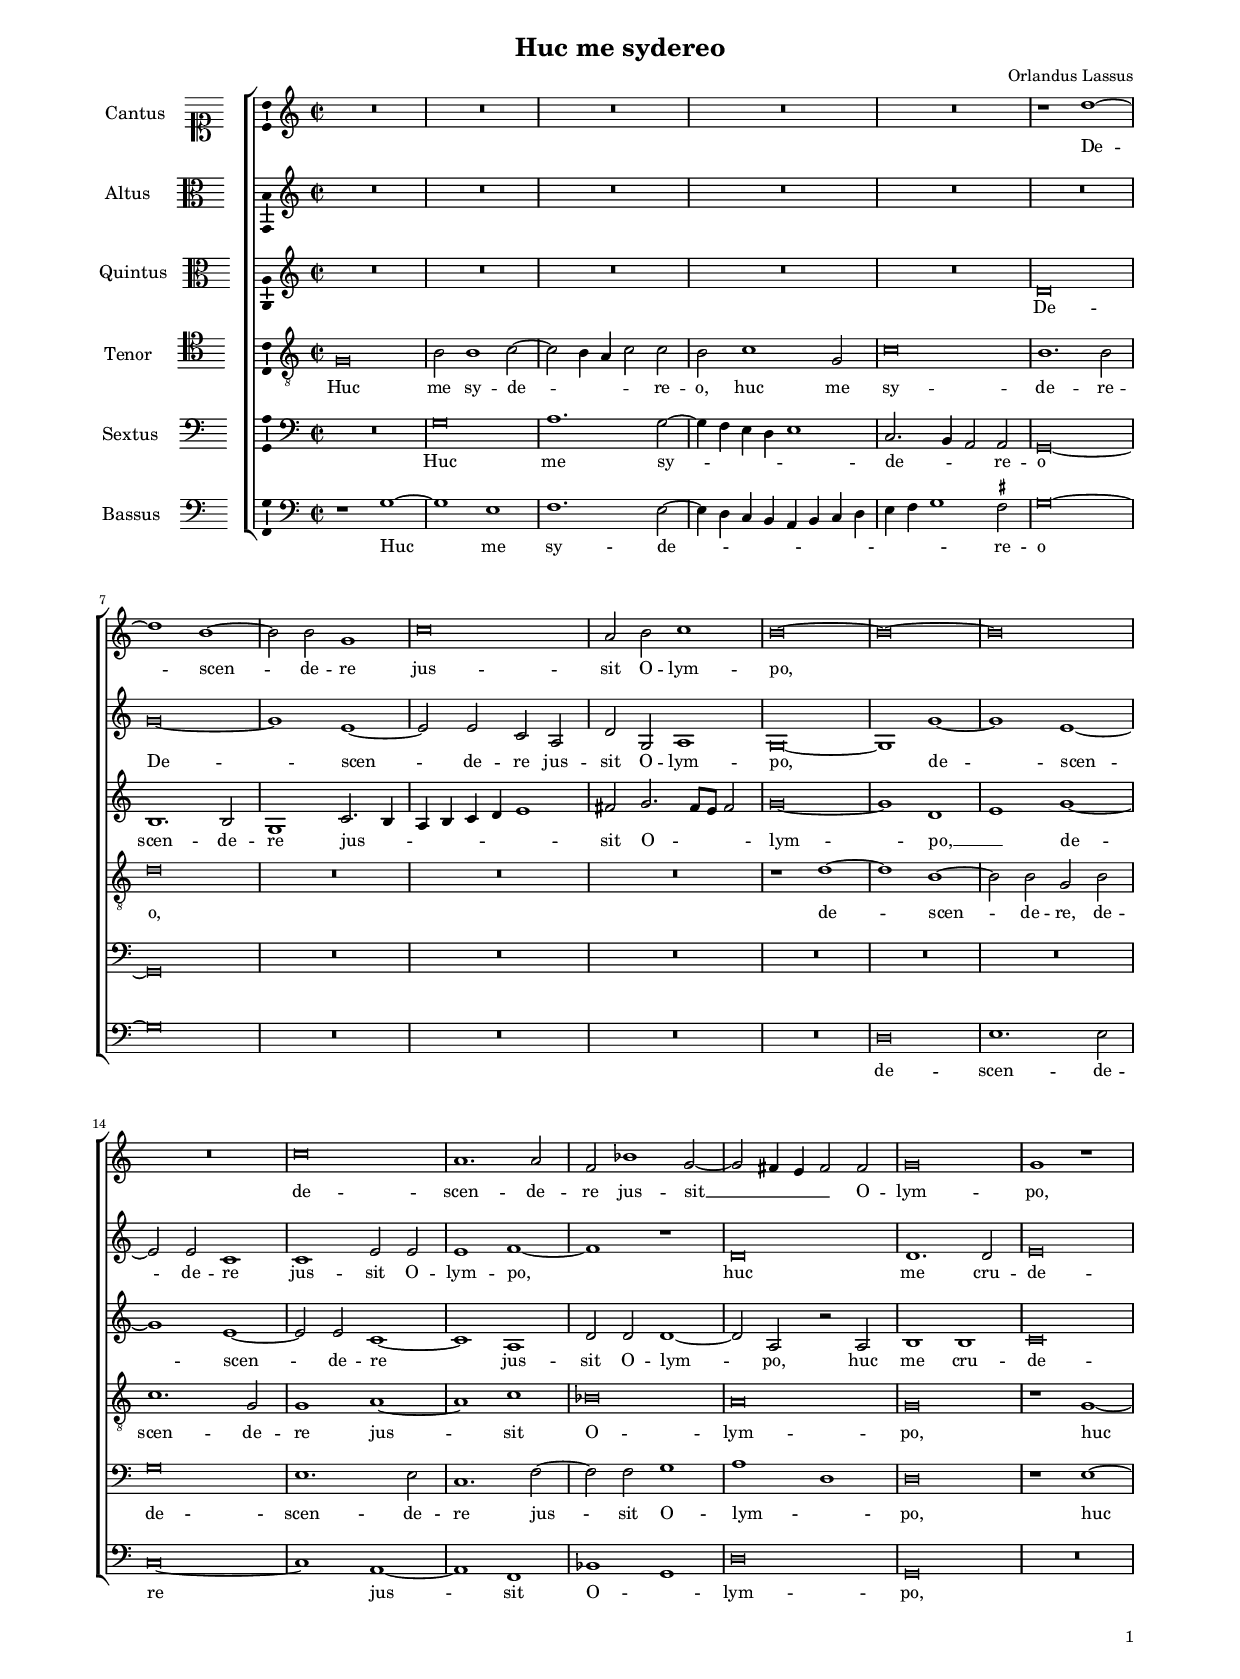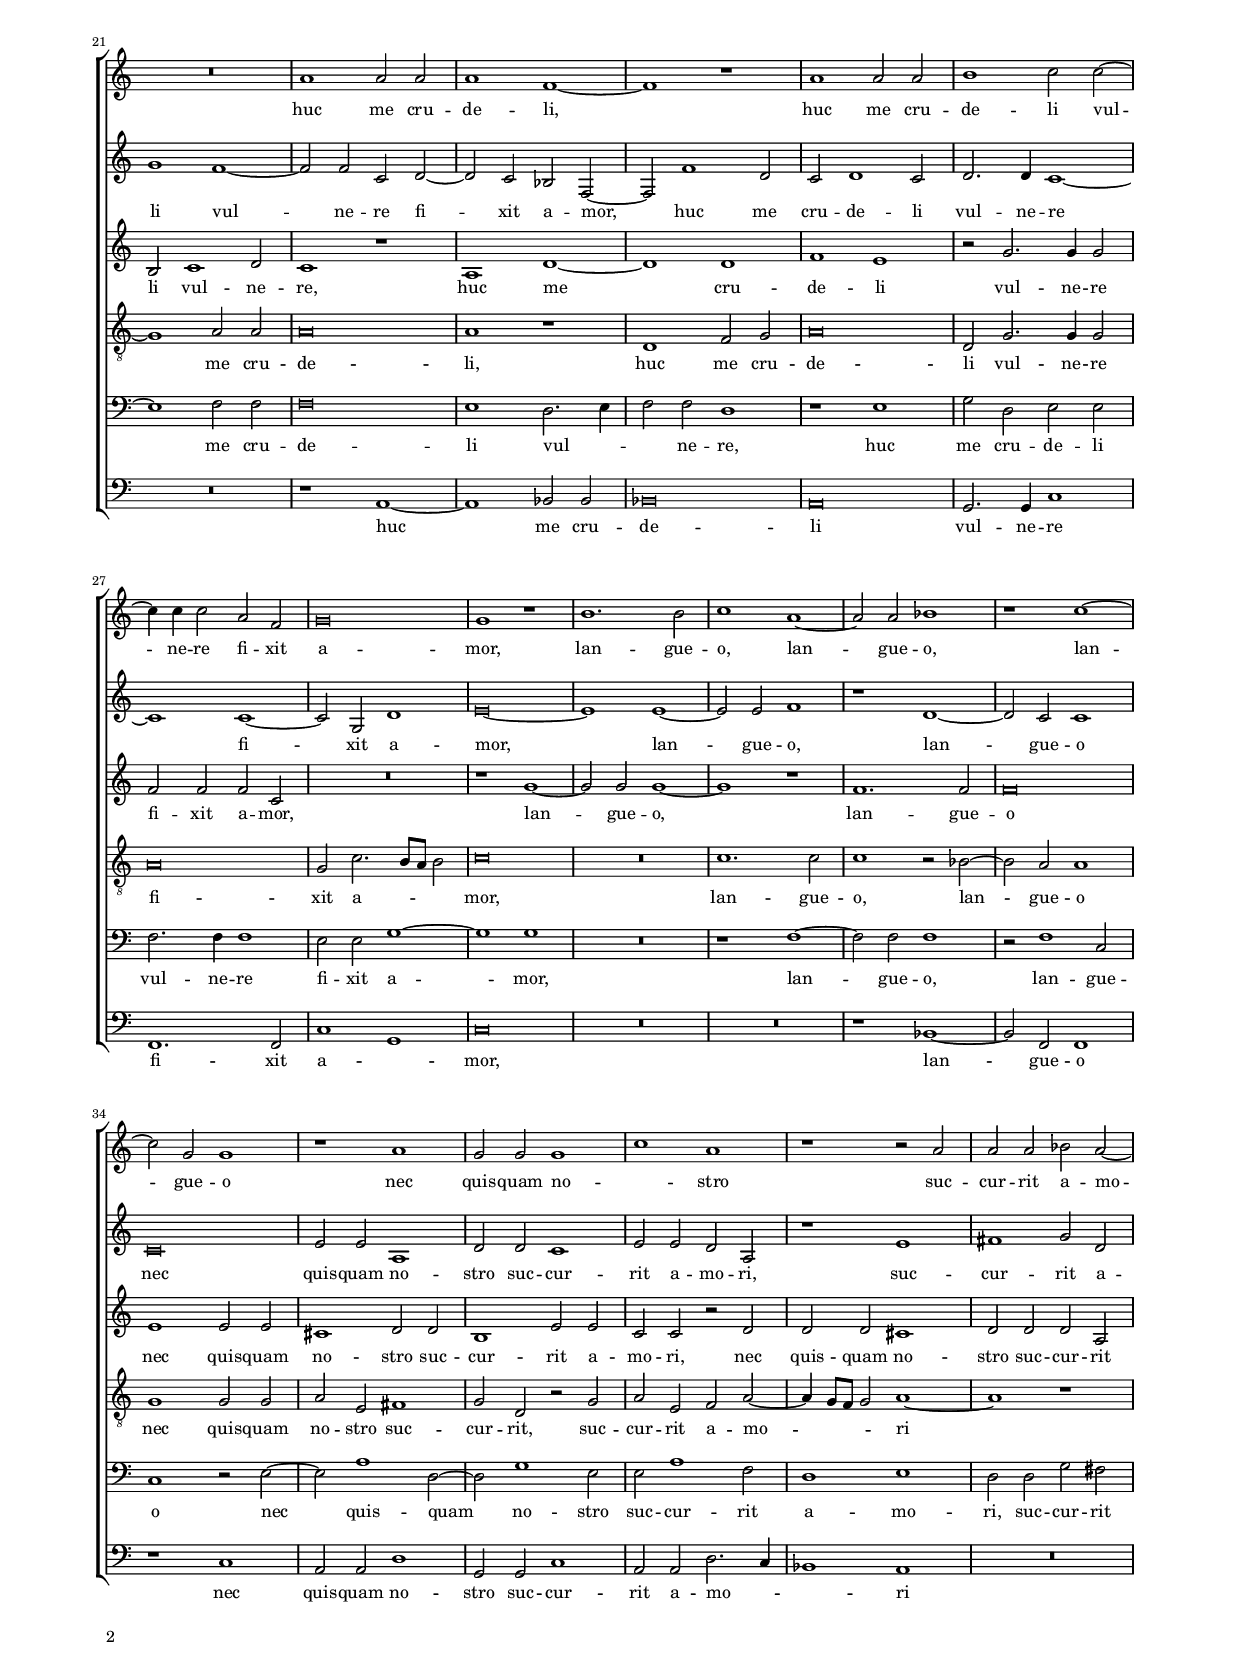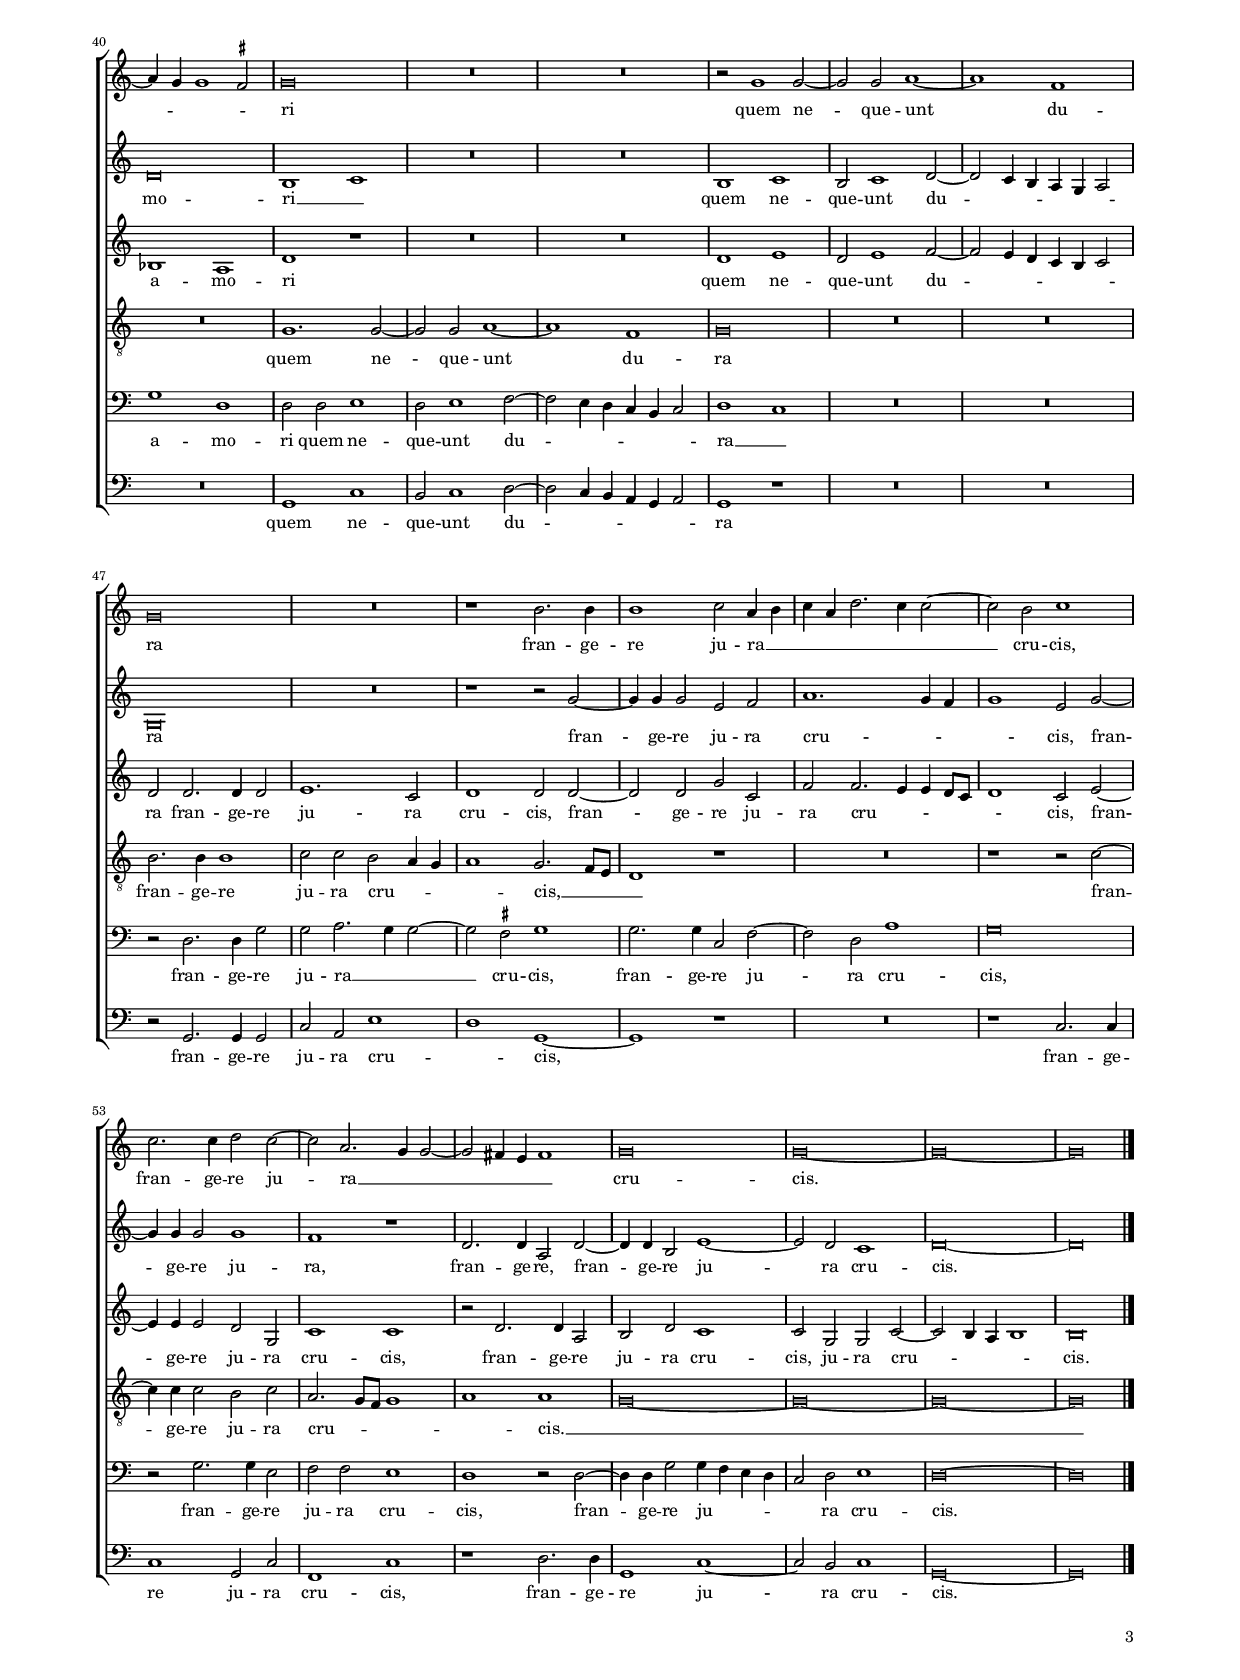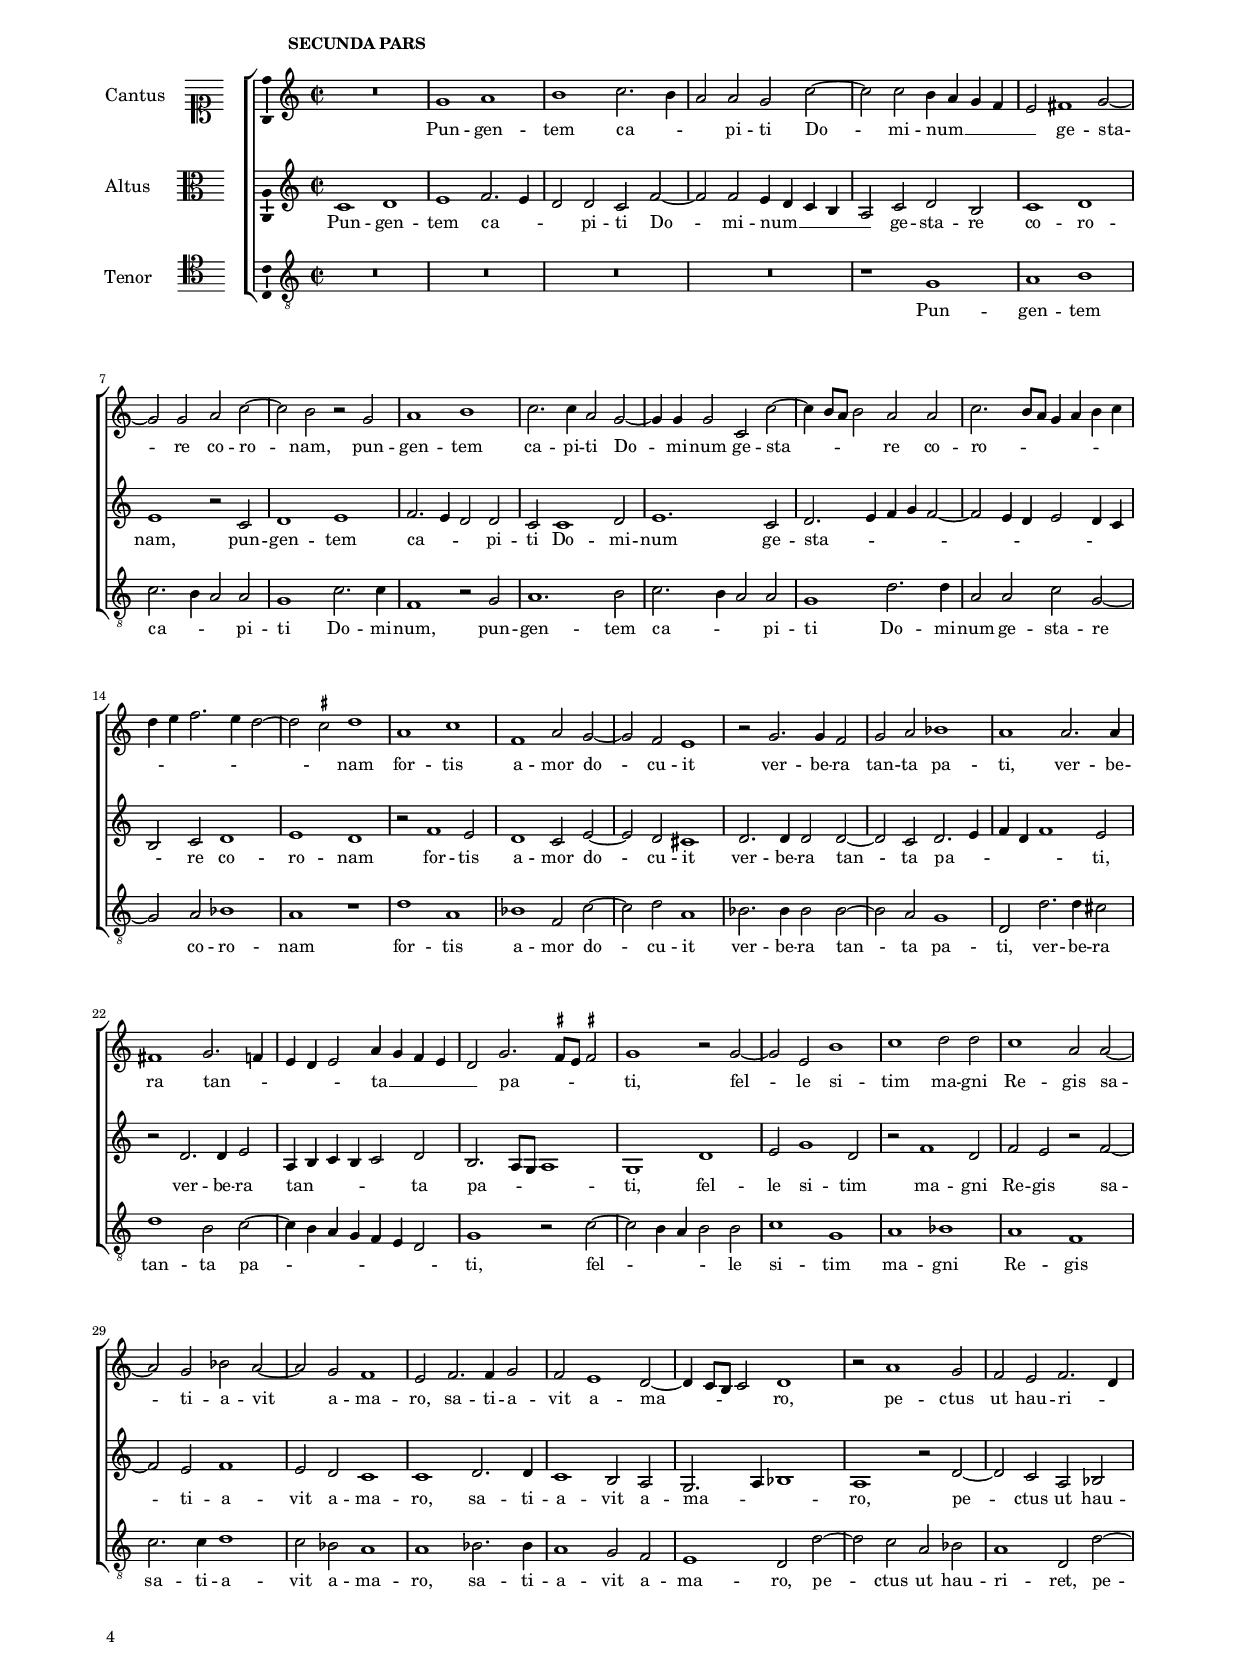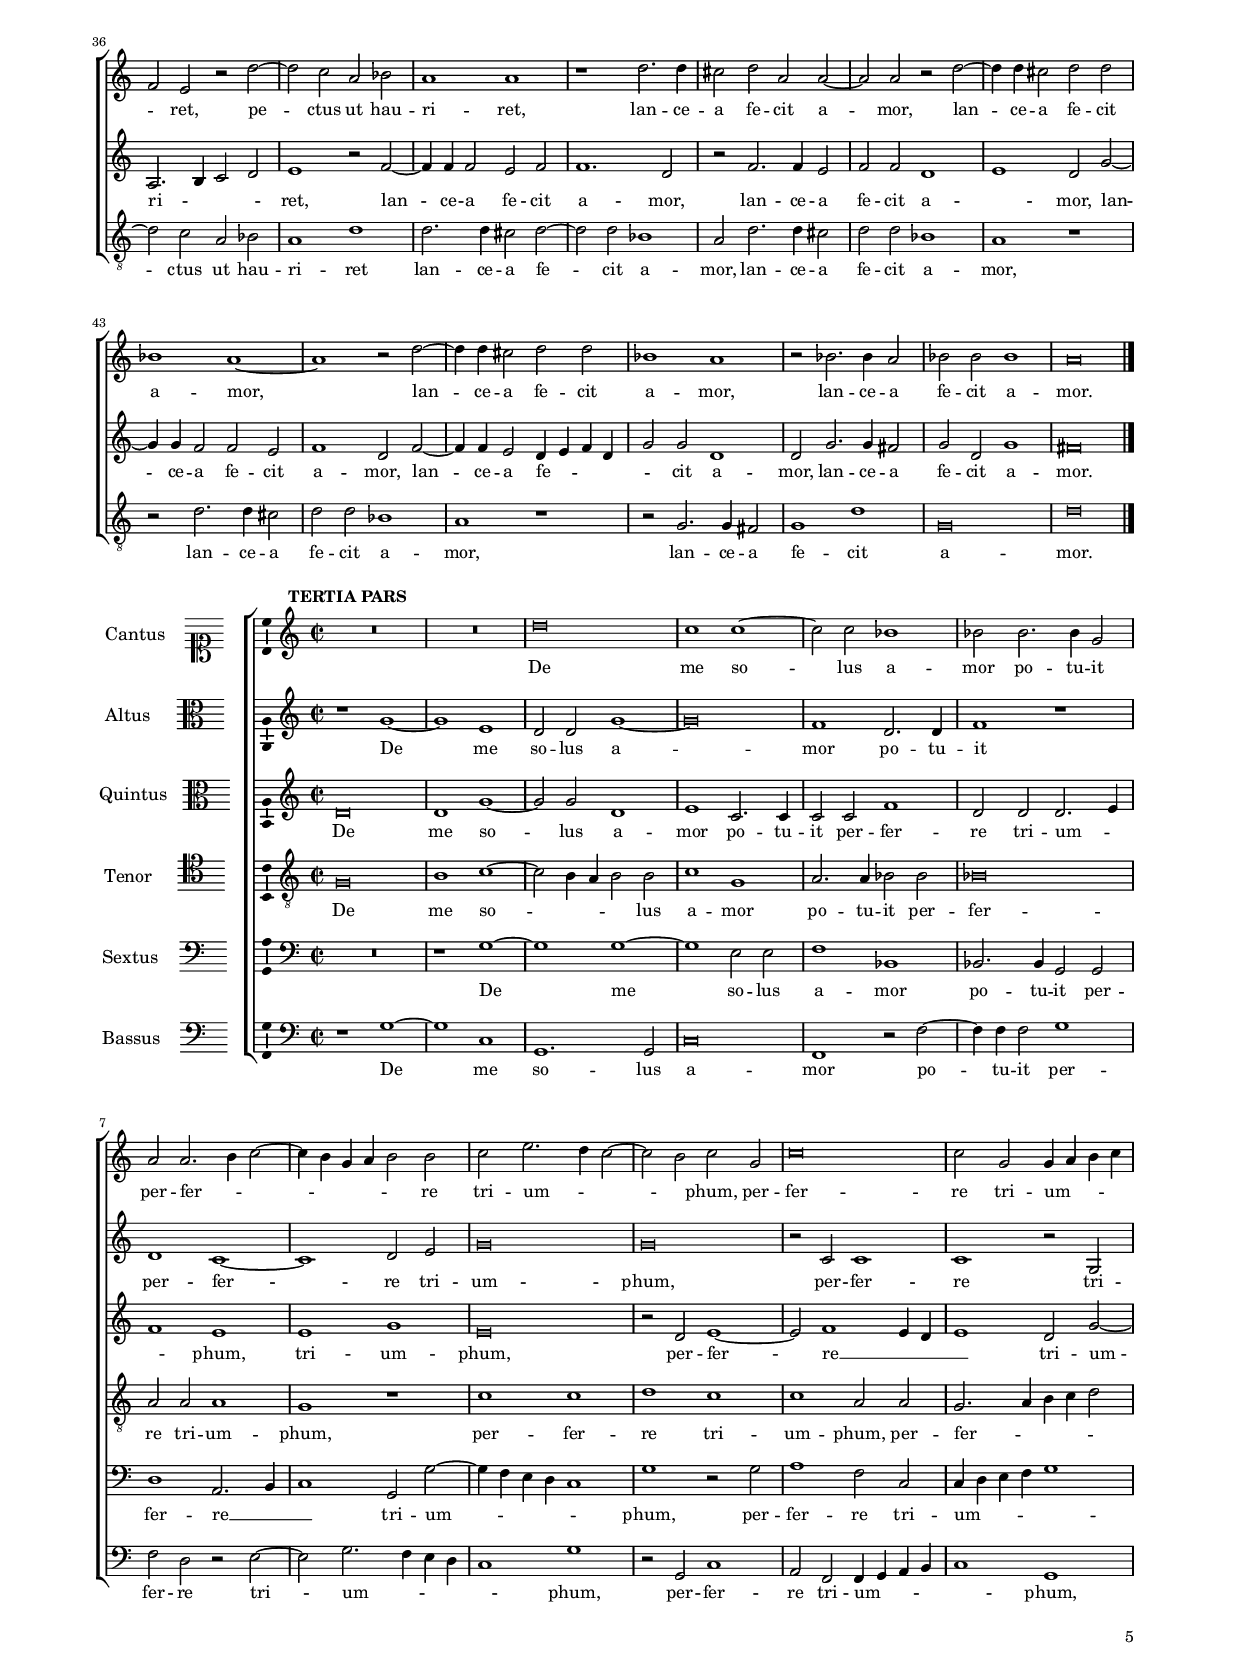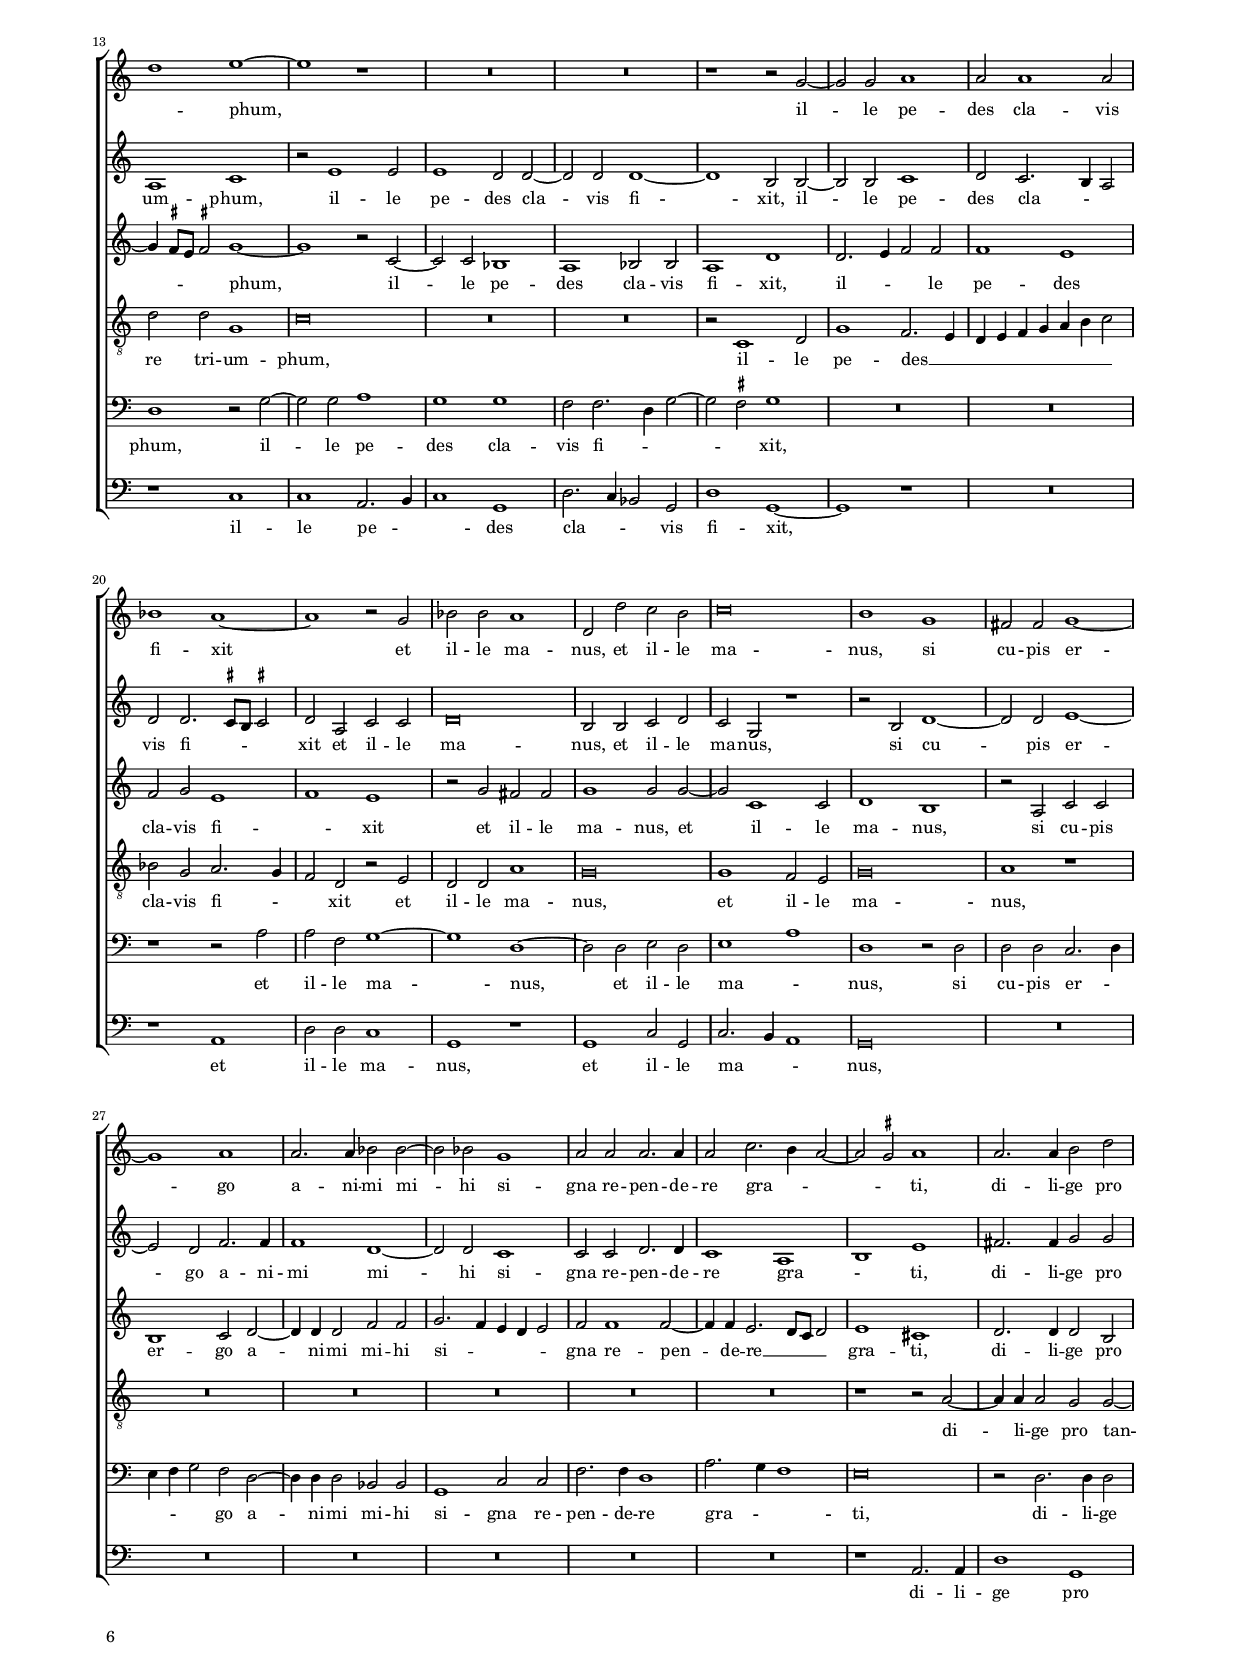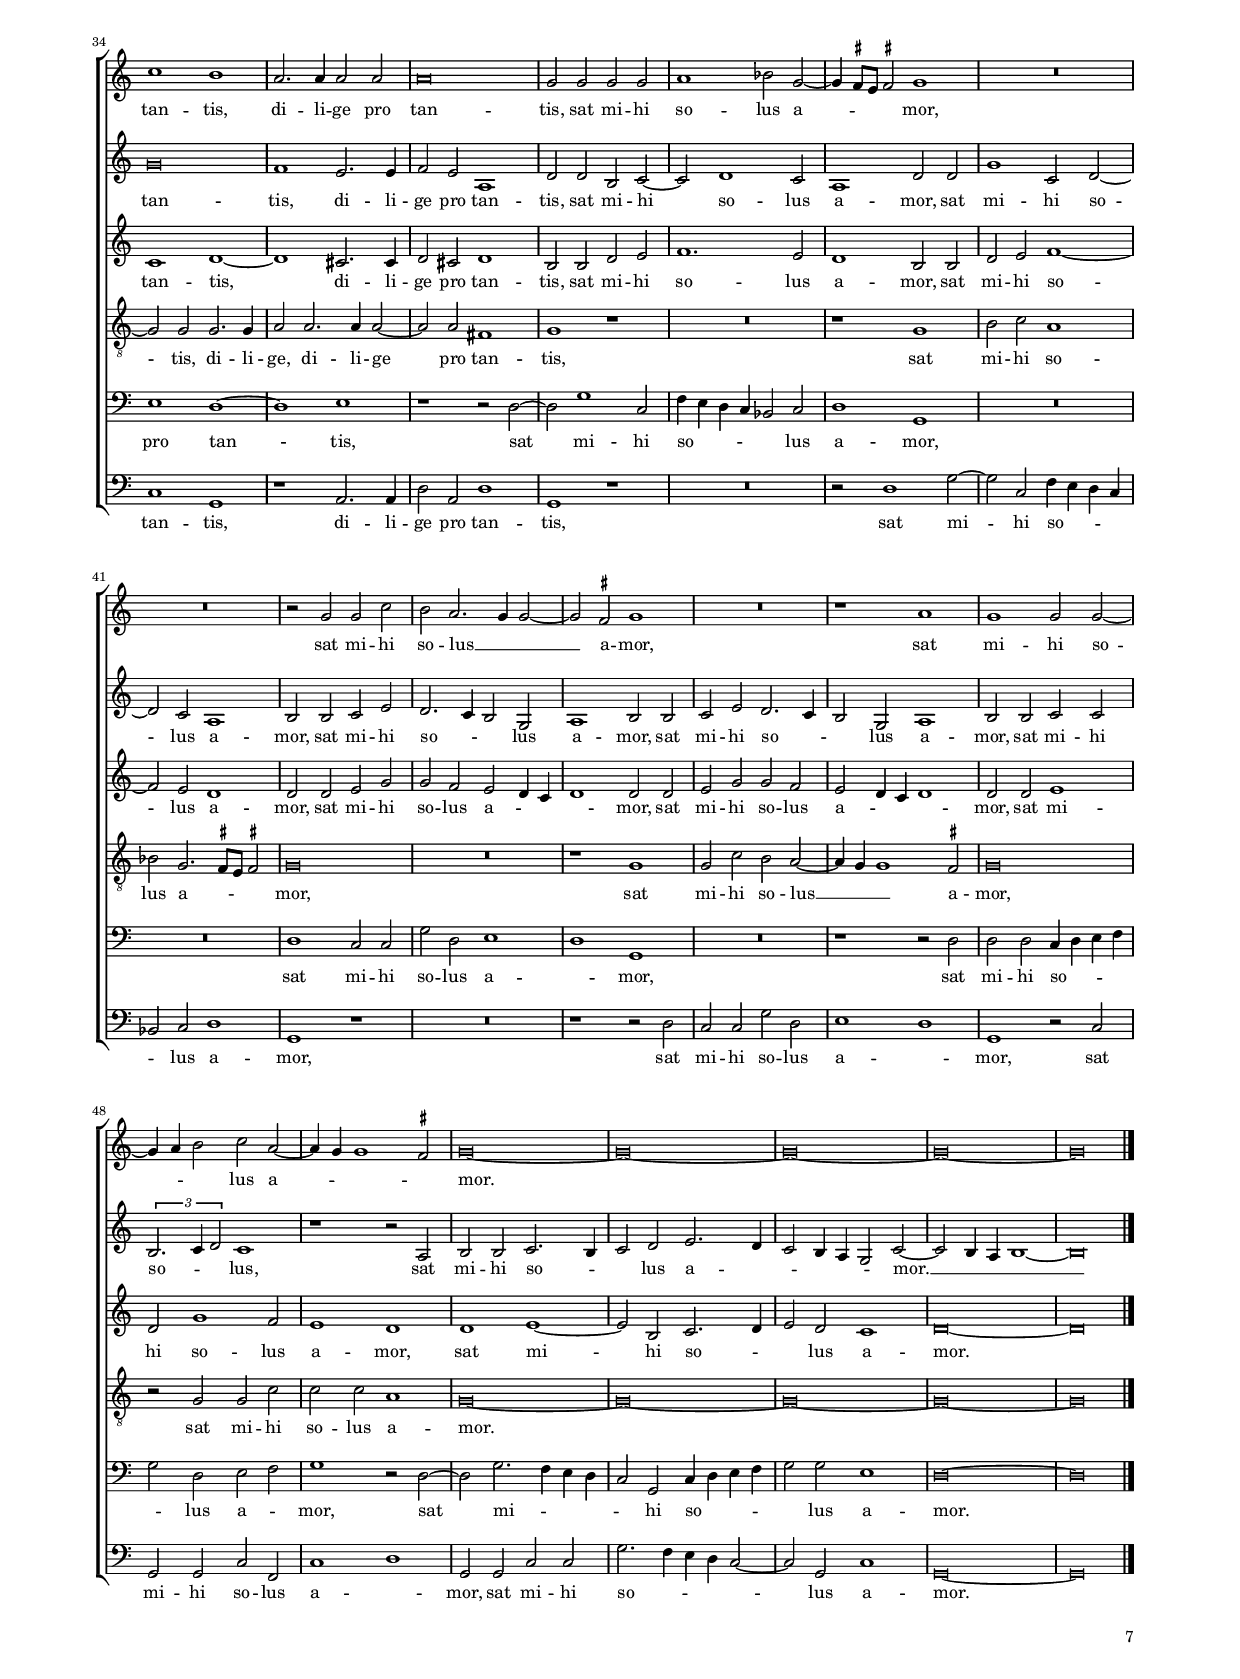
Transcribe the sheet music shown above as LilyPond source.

\header
{
  title="Huc me sydereo"
  composer="Orlandus Lassus"
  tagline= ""
}

\version "2.22.0"
\include "deutsch.ly"
#(set-global-staff-size 14)
#(ly:set-option 'point-and-click #f)

	
	ficta = { \once \set suggestAccidentals = ##t }
	forget = #(define-music-function (music) (ly:music?) #{
		\accidentalStyle forget
		$music
		\accidentalStyle default
		#})
    
    m = \melisma
    me = \melismaEnd


\paper
	{
	top-margin = 1.5 \cm
	bottom-margin = 0.9 \cm
	left-margin = 1.8 \cm
	right-margin = 1.8 \cm
	ragged-bottom = ##f
	ragged-last-bottom = ##f
	print-page-number = ##f
	score-system-spacing = #'((basic-distance . 17) (minimum-distance . 14) (padding . 5) (strechability . 250))
	system-system-spacing = #'((basic-distance . 17) (minimum-distance . 14) (padding . 5) (strechability . 250))
    system-score-spacing = #'((basic-distance . 17) (minimum-distance . 14) (padding . 7) (strechability . 250))
    oddFooterMarkup=\markup   \fill-line { "" \fromproperty #'page:page-number-string }
    evenFooterMarkup=\markup  \fill-line { \fromproperty #'page:page-number-string "" }
    last-bottom-spacing = #'((basic-distance . 12) (minimum-distance . 7) (padding . 4))
%	systems-per-page = 3
	min-systems-per-page = 3
	}

global = {
	\key c \major
	\time 2/2 \set Score.measureLength = #(ly:make-moment 2/1)
    \set Score.tempoHideNote = ##t
    \tempo 2 = 90
    \skip 1*2*59 \bar "|."  \pageBreak
	}
	

incipitcantus = \markup { \score {
	{
	\set Staff.instrumentName = \markup { \fontsize #1 "Cantus" }
	\key c \major
	\clef soprano
	s4 \bar ""
	}
	\layout  {
	raggedright = ##t
	indent = 1.6 \cm
	line-width = 2.4 \cm
	\context { \Staff \remove Time_signature_engraver }
	\override Staff.Clef.Y-extent = #'(0 . 0)
	}} \hspace #1 }
      
      
incipitaltus = \markup { \score {
	{
	\set Staff.instrumentName = \markup { \fontsize #1 "Altus" }
	\key c \major
	\clef alto
	s4 \bar ""
	}
	\layout  {
	raggedright = ##t
	indent = 1.6 \cm
	line-width = 2.4 \cm
	\context { \Staff \remove Time_signature_engraver }
	\override Staff.Clef.Y-extent = #'(0 . 0)
	}} \hspace #1 }
      
      
incipitquintus = \markup { \score {
	{
	\set Staff.instrumentName = \markup { \fontsize #1 "Quintus" }
	\key c \major
	\clef alto
	s4 \bar ""
	}
	\layout  {
	raggedright = ##t
	indent = 1.6 \cm
	line-width = 2.4 \cm
	\context { \Staff \remove Time_signature_engraver }
	\override Staff.Clef.Y-extent = #'(0 . 0)
	}} \hspace #1 }


incipittenor = \markup { \score {
	{
	\set Staff.instrumentName = \markup { \fontsize #1 "Tenor" }
	\key c \major
	\clef tenor
	s4 \bar ""
	}
	\layout  {
	raggedright = ##t
	indent = 1.6 \cm
	line-width = 2.4 \cm
	\context { \Staff \remove Time_signature_engraver }
	\override Staff.Clef.Y-extent = #'(0 . 0)
	}} \hspace #1 }


incipitsextus = \markup { \score {
	{
	\set Staff.instrumentName = \markup { \fontsize #1 "Sextus" }
	\key c \major
	\clef bass
	s4 \bar ""
	}
	\layout  {
	raggedright = ##t
	indent = 1.6 \cm
	line-width = 2.4 \cm
	\context { \Staff \remove Time_signature_engraver }
	\override Staff.Clef.Y-extent = #'(0 . 0)
	}} \hspace #1 }

      
incipitbassus = \markup { \score {
	{
	\set Staff.instrumentName = \markup { \fontsize #1 "Bassus" }
	\key c \major
	\clef bass
	s4 \bar ""
	}
	\layout  {
	raggedright = ##t
	indent = 1.6 \cm
	line-width = 2.4 \cm
	\context { \Staff \remove Time_signature_engraver }
	\override Staff.Clef.Y-extent = #'(0 . 0)
	}} \hspace #1 }


cantus = \relative c''
	{
	R\breve
	R\breve
	R\breve
	R\breve
%5
	R\breve |
	r1 d~
	d1 h~
	h2 h g1
	c\breve
%10
	a2 h c1 |
	h\breve~
	h\breve~
	h\breve
	R\breve
%15
	c\breve |
	a1. a2
	f2 b1 g2~
	g2 \m fis4 e fis2 \me fis
	g\breve
%20
	g1 r |
	R\breve
	a1 a2 a
	a1 f~
	f1 r
%25
	a1 a2 a |
	h1 c2 c~
	c4 c c 2 a f
	g\breve
	g1 r
%30
	h1. h2 |
	c1 a~
	a2 a b1
	r1 c~
	c2 g g1
%35
	r1 a |
	g2 g g1 \m
	c1 \me a
	r1 r2 a
	a2 a b a~
%40
	a4 \m g g1 \ficta fis2 \me |
	g\breve
	R\breve
	R\breve
	r2 g1 g2~
%45
	g2 g a1~ |
	a1 f
	g\breve
	R\breve
	r1 h2. h4
%50
	h1 c2 a4 \m h |
	c4 a d2. c4 c2~
	c2 \me h c1
	c2. c4 d2 c~
	c2 a2. \m g4 g2~
%55
	g2 fis4 e fis1 \me |
	g\breve
	g\breve~
	g\breve~
	g\breve |
	}
	

altus = \relative c'
	{
	R\breve
	R\breve
	R\breve
	R\breve
%5
	R\breve |
	R\breve
	g'\breve~
	g1 e~
	e2 e c a
%10
	d2 g, a1 |
	g\breve~
	g1 g'~
	g1 e~
	e2 e c1
%15
	c1 e2 e |
	e1 f~
	f1 r
	d\breve
	d1. d2
%20
	e\breve |
	g1 f~
	f2 f c d~
	d2 c b f~
	f2 f'1 d2
%25
	c2 d1 c2 |
	d2. d4 c1~
	c1 c~
	c2 g d'1
	e\breve~
%30
	e1 e~ |
	e2 e f1
	r1 d~
	d2 c c1
	c\breve
%35
	e2 e a,1 |
	d2 d c1
	e2 e d a
	r1 e'
	fis1 g2 d
%40
	d\breve |
	h1 \m c \me
	R\breve
	R\breve
	h1 c
%45
	h2 c1 d2~ |
	d2 \m c4 h a g a2 \me
	g\breve
	R\breve
	r1 r2 g'~
%50
	g4 g g2 e f |
	a1. \m g4 f
	g1 \me e2 g~
	g4 g g2 g1
	f1 r
%55
	d2. d4 a2 d~ |
	d4 d h2 e1~
	e2 d c1
	d\breve~
	d\breve |
	}

quintus = \relative c'
    {
	R\breve
	R\breve
	R\breve
	R\breve
%5
	R\breve |
	d\breve
	h1. h2
	g1 c2. \m h4
	a4 h c d e1 \me
%10
	fis2 g2. \m fis8 e fis2 \me |
	g\breve~
	g1 d \m
	e1 \me g~
	g1 e~
%15
	e2 e c1~ |
	c1 a
	d2 d d1~
	d2 a r a
	h1 h
%20
	c\breve |
	h2 c1 d2
	c1 r
	a1 d~
	d1 d
%25
	f1 e |
	r2 g2. g4 g2
	f2 f f c
	R\breve
	r1 g'~
%30
	g2 g g1~ |
	g1 r
	f1. f2
	f\breve
	e1 e2 e
%35
	cis1 d2 d |
	h1 e2 e
	c2 c r d
	d2 d cis1
	d2 d d a
%40
	b1 a |
	d1 r
	R\breve
	R\breve
	d1 e
%45
	d2 e1 f2~ |
	f2 \m e4 d c h c2 \me
	d2 d2. d4 d2
	e1. c2
	d1 d2 d~
%50
	d2 d g c, |
	f2 f2. \m e4 e d8 c
	d1 \me c2 e~
	e4 e e2 d g,
	c1 c
%55
	r2 d2. d4 a2 |
	h2 d c1
	c2 g g c~
	c2 \m h4 a h1 \me
	h\breve |
	}
	


tenor = \relative c'
	{
	g\breve
	h2 h1 c2~
	c2 \m h4 a c2 \me c
	h2 c1 g2
%5
	c\breve |
	h1. h2
	d\breve
	R\breve
	R\breve
%10
	R\breve |
	r1 d~
	d1 h~
	h2 h g h
	c1. g2
%15
	g1 a~ |
	a1 c
	b\breve
	a\breve
	g\breve
%20
	r1 g~ |
	g1 a2 a
	a\breve
	a1 r
	d,1 f2 g
%25
	a\breve |
	d,2 g2. g4 g2
	a\breve
	g2 c2. \m h8 a h2 \me
	c\breve
%30
	R\breve |
	c1. c2
	c1 r2 b~
	b2 a a1
	g1 g2 g
%35
	a2 e fis1 |
	g2 d r g
	a2 e f a~
	a4 \m g8 f g2 \me a1~
	a1 r
%40
	R\breve |
	g1. g2~
	g2 g a1~
	a1 f
	g\breve
%45
	R\breve |
	R\breve
	h2. h4 h1
	c2 c h \m a4 g
	a1 \me g2. \m f8 e
%50
	d1 \me r |
	R\breve
	r1 r2 c'~
	c4 c c2 h c
	a2. \m g8 f g1
%55
	a1 \me a1 \m |
	g\breve~
	g\breve~
	g\breve~
	g\breve \me |
	}

	
sextus = \relative c
	{
	R\breve
	g'\breve
	a1. g2~
	g4 \m f e d e1 \me
%5
	c2. \m h4 a2 \me a |
	g\breve~
	g\breve
	R\breve
	R\breve
%10
	R\breve |
	R\breve
	R\breve
	R\breve
	g'\breve
%15
	e1. e2 |
	c1. f2~
	f2 f g1
	a1 \m d, \me
	d\breve
%20
	r1 e~ |
	e1 f2 f
	f\breve
	e1 d2. \m e4
	f2 \me f d1
%25
	r1 e |
	g2 d e e
	f2. f4 f1
	e2 e g1~
	g1 g
%30
	R\breve |
	r1 f~
	f2 f f1
	r2 f1 c2
	c1 r2 e~
%35
	e2 a1 d,2~ |
	d2 g1 e2
	e2 a1 f2
	d1 e
	d2 d g fis
%40
	g1 d |
	d2 d e1
	d2 e1 f2~
	f2 \m e4 d c h c2 \me
	d1 \m c \me
%45
	R\breve |
	R\breve
	r2 d2. d4 g2
	g2 a2. \m g4 g2~
	g2 \me \ficta fis g1
%50
	g2. g4 c,2 f~ |
	f2 d a'1
	g\breve
	r2 g2. g4 e2
	f2 f e1
%55
	d1 r2 d~ |
	d4 d g2 g4 \m f e d
	c2 \me d e1
	d\breve~
	d\breve |
	}


bassus = \relative c
	{
	r1 g'~
	g1 e
	f1. e2~
	e4 \m d c h a h c d
%5
	e4 f g1 \me \ficta fis2 |
	g\breve~
	g\breve
	R\breve
	R\breve
%10
	R\breve |
	R\breve
	d\breve
	e1. e2
	c\breve~
%15
	c1 a~ |
	a1 f
	b1 \m g \me
	d'\breve
	g,\breve
%20
	R\breve |
	R\breve
	r1 a~
	a1 b2 b
	b\breve
%25
	a\breve |
	g2. g4 c1
	f,1. f2
	c'1 \m g \me
	c\breve
%30
	R\breve |
	R\breve
	r1 b1~
	b2 f f1
	r1 c'
%35
	a2 a d1 |
	g,2 g c1
	a2 a d2. \m c4
	b1 \me a
	R\breve
%40
	R\breve |
	g1 c
	h2 c1 d2~
	d2 \m c4 h a g a2 \me
	g1 r
%45
	R\breve |
	R\breve
	r2 g2. g4 g2
	c2 a e'1 \m
	d1 \me g,~
%50
	g1 r |
	R\breve
	r1 c2. c4
	c1 g2 c
	f,1 c'
%55
	r1 d2. d4 |
	g,1 c~
	c2 h c1
	g\breve~
	g\breve |
	}
	
lyricscantus = \lyricmode {
	De -- scen -- de -- re jus -- sit O -- lym -- po,
	de -- scen -- de -- re jus -- sit __ O -- lym -- po,
	huc me cru -- de -- li,
	huc me cru -- de -- li vul -- ne -- re fi -- xit a -- mor,
	lan -- gue -- o,
	lan -- gue -- o,
	lan -- gue -- o nec quis -- quam no -- stro suc -- cur -- rit a -- mo -- ri
	quem ne -- que -- unt du -- ra fran -- ge -- re ju -- ra __ cru -- cis,
	fran -- ge -- re ju -- ra __ cru -- cis.
	}

	
lyricsaltus = \lyricmode {
	De -- scen -- de -- re jus -- sit O -- lym -- po,
	de -- scen -- de -- re jus -- sit O -- lym -- po,
	huc me cru -- de -- li vul -- ne -- re fi -- xit a -- mor,
	huc me cru -- de -- li vul -- ne -- re fi -- xit a -- mor,
	lan -- gue -- o,
	lan -- gue -- o nec quis -- quam no -- stro suc -- cur -- rit a -- mo -- ri,
	suc -- cur -- rit a -- mo -- ri __
	quem ne -- que -- unt du -- ra fran -- ge -- re ju -- ra cru -- cis,
	fran -- ge -- re ju -- ra,
	fran -- ge -- re,
	fran -- ge -- re ju -- ra cru -- cis.
	}
	
	
lyricsquintus = \lyricmode {
	De -- scen -- de -- re jus -- sit O -- lym -- po, __
	de -- scen -- de -- re jus -- sit O -- lym -- po,
	huc me cru -- de -- li vul -- ne -- re,
	huc me cru -- de -- li vul -- ne -- re fi -- xit a -- mor,
	lan -- gue -- o,
	lan -- gue -- o nec quis -- quam no -- stro suc -- cur -- rit a -- mo -- ri,
	nec quis -- quam no -- stro suc -- cur -- rit a -- mo -- ri
	quem ne -- que -- unt du -- ra fran -- ge -- re ju -- ra cru -- cis,
	fran -- ge -- re ju -- ra cru -- cis,
	fran -- ge -- re ju -- ra cru -- cis,
	fran -- ge -- re ju -- ra cru -- cis,
	ju -- ra cru -- cis.
	}
	

lyricstenor = \lyricmode {
	Huc me sy -- de -- re -- o,
	huc me sy -- de -- re -- o,
	de -- scen -- de -- re,
	de -- scen -- de -- re jus -- sit O -- lym -- po,
	huc me cru -- de -- li,
	huc me cru -- de -- li vul -- ne -- re fi -- xit a -- mor,
	lan -- gue -- o,
	lan -- gue -- o nec quis -- quam no -- stro suc -- cur -- rit,
	suc -- cur -- rit a -- mo -- ri
	quem ne -- que -- unt du -- ra fran -- ge -- re ju -- ra cru -- cis, __
	fran -- ge -- re ju -- ra cru -- cis. __
	}

	
lyricssextus = \lyricmode {
	Huc me sy -- de -- re -- o
	de -- scen -- de -- re jus -- sit O -- lym -- po,
	huc me cru -- de -- li vul -- ne -- re,
	huc me cru -- de -- li vul -- ne -- re fi -- xit a -- mor,
	lan -- gue -- o,
	lan -- gue -- o nec quis -- quam no -- stro suc -- cur -- rit a -- mo -- ri,
	suc -- cur -- rit a -- mo -- ri
	quem ne -- que -- unt du -- ra __ fran -- ge -- re ju -- ra __ cru -- cis,
	fran -- ge -- re ju -- ra cru -- cis,
	fran -- ge -- re ju -- ra cru -- cis,
	fran -- ge -- re ju -- ra cru -- cis.
	}
	
	
lyricsbassus = \lyricmode {
	Huc me sy -- de -- re -- o
	de -- scen -- de -- re jus -- sit O -- lym -- po,
	huc me cru -- de -- li vul -- ne -- re fi -- xit a -- mor,
	lan -- gue -- o nec quis -- quam no -- stro suc -- cur -- rit a -- mo -- ri
	quem ne -- que -- unt du -- ra fran -- ge -- re ju -- ra cru -- cis,
	fran -- ge -- re ju -- ra cru -- cis,
	fran -- ge -- re ju -- ra cru -- cis.
	}
	

\score
{  
    \transpose c c {
	\new ChoirStaff \with { \override StaffGrouper.staff-staff-spacing.basic-distance = #12 }
	<<
	
	\new Staff << \global
	\new Voice="v1" {
		\set Staff.instrumentName=\incipitcantus
		\set Staff.midiInstrument = "reed organ"
		\clef "violin"
		\cantus }
	\new Lyrics \lyricsto "v1" {\lyricscantus }
	>>


	\new Staff << \global
	\new Voice="v2" {
		\set Staff.instrumentName=\incipitaltus
		\set Staff.midiInstrument = "reed organ"
        \clef "violin" % "G_8"
		\altus}
	\new Lyrics \lyricsto "v2" {\lyricsaltus }
	>>
	
	
	\new Staff << \global
	\new Voice="v5" {
		\set Staff.instrumentName=\incipitquintus
		\set Staff.midiInstrument = "reed organ"
        \clef "violin" % "G_8"
		\quintus}
	\new Lyrics \lyricsto "v5" {\lyricsquintus }
	>>

	
	\new Staff << \global
	\new Voice="v3" {
		\set Staff.instrumentName=\incipittenor
		\set Staff.midiInstrument = "reed organ"
		\clef "G_8"
		\tenor }
	\new Lyrics \lyricsto "v3" {\lyricstenor }
	>>

	
	\new Staff << \global
	\new Voice="v6" {
		\set Staff.instrumentName=\incipitsextus
		\set Staff.midiInstrument = "reed organ"
		\clef "bass" 
		\sextus}
	\new Lyrics \lyricsto "v6" {\lyricssextus }
	>>


	\new Staff << \global
	\new Voice="v4" {
		\set Staff.instrumentName=\incipitbassus
		\set Staff.midiInstrument = "reed organ"
		\clef "bass" 
		\bassus }
	\new Lyrics \lyricsto "v4" {\lyricsbassus}
	>>
	
	>>
	} % transpose
		
	\layout
	{
	indent = 2.5 \cm
%	\context { \Lyrics \override VerticalAxisGroup.nonstaff-relatedstaff-spacing.padding = #2 }
%	\context { \Lyrics \override LyricText.font-size = #1 }
	\context { \Staff \override TimeSignature.break-visibility = #end-of-line-invisible }
    \context { \Staff \consists "Ambitus_engraver" }
%	\context { \Voice \override Slur.transparent = ##t }
	\context { \Score \override BarNumber.padding = #2 }
	\context { \Voice \override NoteHead.style = #'baroque }
	}
	

\midi
	{
	}
	
}

%%%%%%%%%%%%%%%%%%%%  PARS SECUNDA


global = {
	\key c \major
	\time 2/2 \set Score.measureLength = #(ly:make-moment 2/1)
    \set Score.tempoHideNote = ##t
    \tempo 2 = 90
	\skip 1*2*49 \bar "|."
	}

	
cantus = \relative c''
	{
	R\breve
	g1 a
	h1 c2. \m h4
	a2 \me a g c~
%5
	c2 c h4 \m a g f |
	e2 \me fis1 g2~
	g2 g a c~
	c2 h r g
	a1 h
%10
	c2. c4 a2 g~ |
	g4 g g2 c, c'~
	c4 \m h8 a h2 \me a a
	c2. \m h8 a g4 a h c
	d4 e f2. e4 d2~
%15
	d2 \ficta cis \me d1 |
	a1 c
	f,1 a2 g~
	g2 f e1
	r2 g2. g4 f2
%20
	g2 a b1 |
	a1 a2. a4
	fis1 g2. \m f4
	e4 d e2 \me a4 \m g f e
	d2 \me g2. \m \ficta fis8 e \ficta fis!2 \me
%25
	g1 r2 g~ |
	g2 e h'1
	c1 d2 d
	c1 a2 a~
	a2 g b a~
%30
	a2 g f1 |
	e2 f2. f4 g2
	f2 e1 d2~
	d4 \m c8 h c2 \me d1
	r2 a'1 g2
%35
	f2 e f2. \m d4 |
	f2 \me e r d'~
	d2 c a b
	a1 a
	r1 d2. d4
%40
	cis2 d a a~ |
	a2 a r d~
	d4 d cis2 d d
	b1 a~
	a1 r2 d~
%45
	d4 d cis2 d d |
	b1 a
	r2 b2. b4 a2
	b2 b b1
	a\breve |
	}
	

altus = \relative c'
	{
	c1 d
	e1 f2. \m e4
	d2 \me d c f~
	f2 f e4 \m d c h
%5
	a2 \me c d h |
	c1 d
	e1 r2 c
	d1 e
	f2. \m e4 d2 \me d
%10
	c2 c1 d2 |
	e1. c2
	d2. \m e4 f g f2~
	f2 e4 d e2 d4 c
	h2 \me c d1
%15
	e1 d |
	r2 f1 e2
	d1 c2 e~
	e2 d cis1
	d2. d4 d2 d~
%20
	d2 c d2. \m e4 |
	f4 d f1 \me e2
	r2 d2. d4 e2
	a,4 \m h c h c2 \me d
	h2. \m a8 g a1 \me
%25
	g1 d' |
	e2 g1 d2
	r2 f1 d2
	f2 e r f~
	f2 e f1
%30
	e2 d c1 |
	c1 d2. d4
	c1 h2 a
	g2. \m a4 b1 \me
	a1 r2 d~
%35
	d2 c a b |
	a2. \m h4 c2 d \me
	e1 r2 f~
	f4 f f2 e f
	f1. d2
%40
	r2 f2. f4 e2 |
	f2 f d1 \m
	e1 \me d2 g~
	g4 g f2 f e
	f1 d2 f~
%45
	f4 f e2 d4 \m e f d |
	g2 \me g d1
	d2 g2. g4 fis2
	g2 d g1
	fis\breve |
	}


tenor = \relative c'
	{
	R\breve
	R\breve
	R\breve
	R\breve
%5
	r1 g |
	a1 h
	c2. \m h4 a2 \me a
	g1 c2. c4
	f,1 r2 g
%10
	a1. h2 |
	c2. \m h4 a2 \me a
	g1 d'2. d4
	a2 a c g~
	g2 a b1
%15
	a1 r |
	d1 a
	b1 f2 c'~
	c2 d a1
	b2. b4 b2 b~
%20
	b2 a g1 |
	d2 d'2. d4 cis2
	d1 h2 c~
	c4 \m h a g f e d2 \me
	g1 r2 c~
%25
	c2 \m h4 a h2 \me h |
	c1 g
	a1 b
	a1 f
	c'2. c4 d1
%30
	c2 b a1 |
	a1 b2. b4
	a1 g2 f
	e1 d2 d'~
	d2 c a b
%35
	a1 d,2 d'~ |
	d2 c a b
	a1 d
	d2. d4 cis2 d~
	d2 d b1
%40
	a2 d2. d4 cis2 |
	d2 d b1
	a1 r
	r2 d2. d4 cis2
	d2 d b1
%45
	a1 r |
	r2 g2. g4 fis2
	g1 d'
	g,\breve
	d'\breve |
	}


lyricscantus = \lyricmode {
	Pun -- gen -- tem ca -- pi -- ti Do -- mi -- num __ ge -- sta -- re co -- ro -- nam,
	pun -- gen -- tem ca -- pi -- ti Do -- mi -- num ge -- sta -- re co -- ro -- nam
	for -- tis a -- mor do -- cu -- it ver -- be -- ra tan -- ta pa -- ti,
	ver -- be -- ra tan -- ta __ pa -- ti,
	fel -- le si -- tim ma -- gni Re -- gis sa -- ti -- a -- vit a -- ma -- ro,
	sa -- ti -- a -- vit a -- ma -- ro,
	pe -- ctus ut hau -- ri -- ret,
	pe -- ctus ut hau -- ri -- ret, lan -- ce -- a fe -- cit a -- mor,
	lan -- ce -- a fe -- cit a -- mor,
	lan -- ce -- a fe -- cit a -- mor,
	lan -- ce -- a fe -- cit a -- mor.
	}

	
lyricsaltus = \lyricmode {
	Pun -- gen -- tem ca -- pi -- ti Do -- mi -- num __ ge -- sta -- re co -- ro -- nam,
	pun -- gen -- tem ca -- pi -- ti Do -- mi -- num ge -- sta -- re co -- ro -- nam
	for -- tis a -- mor do -- cu -- it ver -- be -- ra tan -- ta pa -- ti,
	ver -- be -- ra tan -- ta pa -- ti,
	fel -- le si -- tim ma -- gni Re -- gis sa -- ti -- a -- vit a -- ma -- ro,
	sa -- ti -- a -- vit a -- ma -- ro,
	pe -- ctus ut hau -- ri -- ret, lan -- ce -- a fe -- cit a -- mor,
	lan -- ce -- a fe -- cit a -- mor,
	lan -- ce -- a fe -- cit a -- mor,
	lan -- ce -- a fe -- cit a -- mor,
	lan -- ce -- a fe -- cit a -- mor.
	}


lyricstenor = \lyricmode {
	Pun -- gen -- tem ca -- pi -- ti Do -- mi -- num,
	pun -- gen -- tem ca -- pi -- ti Do -- mi -- num ge -- sta -- re co -- ro -- nam
	for -- tis a -- mor do -- cu -- it ver -- be -- ra tan -- ta pa -- ti,
	ver -- be -- ra tan -- ta pa -- ti,
	fel -- le si -- tim ma -- gni Re -- gis sa -- ti -- a -- vit a -- ma -- ro,
	sa -- ti -- a -- vit a -- ma -- ro,
	pe -- ctus ut hau -- ri -- ret,
	pe -- ctus ut hau -- ri -- ret lan -- ce -- a fe -- cit a -- mor,
	lan -- ce -- a fe -- cit a -- mor,
	lan -- ce -- a fe -- cit a -- mor,
	lan -- ce -- a fe -- cit a -- mor.
	}


\score
{  
    \transpose c c {
	\new ChoirStaff \with { \override StaffGrouper.staff-staff-spacing.basic-distance = #12 }
	<<
	
	\new Staff <<\global
	\new Voice="v1" {
	  \set Staff.instrumentName=\incipitcantus
      \set Staff.midiInstrument = "reed organ"
		\clef "violin"
		\cantus }
	\new Lyrics \lyricsto "v1" {\lyricscantus }
	>>

	
	\new Staff << \global
	\new Voice="v2" {
	  \set Staff.instrumentName=\incipitaltus
		\set Staff.midiInstrument = "reed organ"
		\clef "violin" 
		\altus}
	\new Lyrics \lyricsto "v2" {\lyricsaltus }
	>>

	
	\new Staff <<\global
	\new Voice="v3" {
	  \set Staff.instrumentName=\incipittenor
		\set Staff.midiInstrument = "reed organ"
		\clef "G_8"
		\tenor }
	\new Lyrics \lyricsto "v3" {\lyricstenor }
	>>

	>>
	} % transpose
		
	\layout
	{
	indent = 2.5 \cm
%	\context { \Lyrics \override VerticalAxisGroup.nonstaff-relatedstaff-spacing.padding = #2 }
%	\context { \Lyrics \override LyricText.font-size = #1 }
	\context { \Staff \override TimeSignature.break-visibility = #end-of-line-invisible }
    \context { \Staff \consists "Ambitus_engraver" }
%	\context { \Voice \override Slur.transparent = ##t }
	\context { \Score \override BarNumber.padding = #2 }
	\context { \Voice \override NoteHead.style = #'baroque }
	}

\header { piece = \markup { \raise #2 \hspace # 25 \bold "SECUNDA PARS"} }
	
\midi
	{
	}
	
}


%%%%%%%%%%%%%%%%%%%%  PARS TERTIA


global = {
	\key c \major
	\time 2/2 \set Score.measureLength = #(ly:make-moment 2/1)
    \set Score.tempoHideNote = ##t
    \tempo 2 = 90
	\skip 1*2*54 \bar "|."
	}

	
cantus = \relative c''
	{
	R\breve
	R\breve
	d\breve
	c1 c~
%5
	c2 c b1 |
	b2 b2. b4 g2
	a2 a2. \m h4 c2~
	c4 h g a h2 \me h
	c2 e2. \m d4 c2~
%10
	c2 h \me c g |
	c\breve
	c2 g g4 \m a h c
	d1 \me e~
	e1 r
%15
	R\breve |
	R\breve
	r1 r2 g,~
	g2 g a1
	a2 a1 a2
%20
	b1 a~ |
	a1 r2 g
	b2 b a1
	d,2 d' c h
	c\breve
%25
	h1 g |
	fis2 fis g1~
	g1 a
	a2. a4 b2 b~
	b2 b g1
%30
	a2 a a2. a4 |
	a2 c2. \m h4 a2~
	a2 \ficta gis \me a1
	a2. a4 h2 d
	c1 h
%35
	a2. a4 a2 a |
	a\breve
	g2 g g g
	a1 b2 g~
	g4 \m \ficta fis8 e \ficta fis!2 \me g1
%40
	R\breve |
	R\breve
	r2 g g c
	h2 a2. \m g4 g2~
	g2 \me \ficta fis g1
%45
	R\breve |
	r1 a
	g1 g2 g~
	g4 \m a h2 \me c a~
	a4 \m g g1 \ficta fis2 \me
%50
	g\breve~
	g\breve~
	g\breve~
	g\breve~
	g\breve |
	}
	

altus = \relative c'
	{
	r1 g'~
	g1 e
	d2 d g1~
	g\breve
%5
	f1 d2. d4 |
	f1 r
	d1 c~
	c1 d2 e
	g\breve
%10
	g\breve |
	r2 c, c1
	c1 r2 g
	a1 c
	r2 e1 e2
%15
	e1 d2 d~ |
	d2 d d1~
	d1 h2 h~
	h2 h c1
	d2 c2. \m h4 a2 \me
%20
	d2 d2. \m \ficta cis8 h \ficta cis!2 \me |
	d2 a c c
	d\breve
	h2 h c d
	c2 g r1
%25
	r2 h d1~ |
	d2 d e1~
	e2 d f2. f4
	f1 d~
	d2 d c1
%30
	c2 c d2. d4 |
	c1 a \m
	h1 \me e
	fis2. fis4 g2 g
	g\breve
%35
	f1 e2. e4 |
	f2 e a,1
	d2 d h c~
	c2 d1 c2
	a1 d2 d
%40
	g1 c,2 d~ |
	d2 c a1
	h2 h c e
	d2. \m c4 h2 \me g
	a1 h2 h
%45
	c2 e d2. \m c4 |
	h2 \me g a1
	h2 h c c
	\tuplet 3/2 { h2. \m c4 d2 \me } c1
	r1 r2 a
%50
	h2 h c2. \m h4 |
	c2 \me d e2. \m d4
	c2 h4 a g2 \me c~
	c2 \m h4 a h1~
	h\breve \me |
	}

quintus = \relative c'
    {
	d\breve
	d1 g~
	g2 g d1
	e1 c2. c4
%5
	c2 c f1 |
	d2 d d2. \m e4
	f1 \me e
	e1 g
	e\breve
%10
	r2 d e1~ |
	e2 f1 \m e4 d
	e1 \me d2 g~
	g4 \m \ficta fis8 e \ficta fis!2 \me g1~
	g1 r2 c,~
%15
	c2 c b1 |
	a1 b2 b
	a1 d
	d2. \m e4 f2 \me f
	f1 e
%20
	f2 g e1 \m |
	f1 \me e
	r2 g fis fis
	g1 g2 g~
	g2 c,1 c2
%25
	d1 h |
	r2 a c c
	h1 c2 d~
	d4 d d2 f f
	g2. \m f4 e d e2 \me
%30
	f2 f1 f2~ |
	f4 f e2. \m d8 c d2 \me
	e1 cis
	d2. d4 d2 h
	c1 d~
%35
	d1 cis2. cis4 |
	d2 cis d1
	h2 h d e
	f1. e2
	d1 h2 h
%40
	d2 e f1~ |
	f2 e d1
	d2 d e g
	g2 f e \m d4 c
	d1 \me d2 d
%45
	e2 g g f |
	e2 \m d4 c d1 \me
	d2 d e1
	d2 g1 f2
	e1 d
%50
	d1 e~ |
	e2 h c2. \m d4
	e2 \me d c1
	d\breve~
	d\breve |
	}


tenor = \relative c'
	{
	g\breve
	h1 c~
	c2 \m h4 a h2 \me h
	c1 g
%5
	a2. a4 b2 b |
	b\breve
	a2 a a1
	g1 r
	c1 c
%10
	d1 c |
	c1 a2 a
	g2. \m a4 h c d2 \me
	d2 d g,1
	c\breve
%15
	R\breve |
	R\breve
	r2 c,1 d2
	g1 f2. \m e4
	d4 e f g a h c2 \me
%20
	b2 g a2. \m g4 |
	f2 \me d r e
	d2 d a'1
	g\breve
	g1 f2 e
%25
	g\breve |
	a1 r
	R\breve
	R\breve
	R\breve
%30
	R\breve |
	R\breve
	r1 r2 a~
	a4 a a2 g g~
	g2 g g2. g4
%35
	a2 a2. a4 a2~ |
	a2 a fis1
	g1 r
	R\breve
	r1 g
%40
	h2 c a1 |
	b2 g2. \m \ficta fis8 e \ficta fis!2 \me
	g\breve
	R\breve
	r1 g
%45
	g2 c h a~ |
	a4 \m g g1 \me \ficta fis2
	g\breve
	r2 g g c
	c2 c a1
%50
	g\breve~ |
	g\breve~
	g\breve~
	g\breve~
	g\breve |
	}


sextus = \relative c
	{
	R\breve
	r1 g'~
	g1 g~
	g1 e2 e
%5
	f1 b, |
	b2. b4 g2 g
	d'1 a2. \m h4
	c1 \me g2 g'~
	g4 \m f e d c1 \me
%10
	g'1 r2 g |
	a1 f2 c
	c4 \m d e f g1 \me
	d1 r2 g~
	g2 g a1
%15
	g1 g |
	f2 f2. \m d4 g2~
	g2 \ficta fis \me g1
	R\breve
	R\breve
%20
	r1 r2 a |
	a2 f g1~
	g1 d~
	d2 d e d
	e1 \m a \me
%25
	d,1 r2 d |
	d2 d c2. \m d4
	e4 f g2 \me f d~
	d4 d d2 b b
	g1 c2 c
%30
	f2. f4 d1 |
	a'2. \m g4 f1 \me
	e\breve
	r2 d2. d4 d2
	e1 d~
%35
	d1 e |
	r1 r2 d~
	d2 g1 c,2
	f4 \m e d c b2 \me c
	d1 g,
%40
	R\breve |
	R\breve
	d'1 c2 c
	g'2 d e1 \m
	d1 \me g,
%45
	R\breve |
	r1 r2 d'
	d2 d c4 \m d e f
	g2 \me d e \m f \me
	g1 r2 d~
%50
	d2 g2. \m f4 e d |
	c2 \me g c4 \m d e f
	g2 \me g e1
	d\breve~
	d\breve |
	}


bassus = \relative c
	{
	r1 g'~
	g1 c,
	g1. g2
	c\breve
%5
	f,1 r2 f'~ |
	f4 f f2 g1
	f2 d r e~
	e2 g2. \m f4 e d
	c1 \me g'
%10
	r2 g, c1 |
	a2 f f4 \m g a h
	c1 \me g
	r1 c
	c1 a2. \m h4
%15
	c1 \me g |
	d'2. \m c4 b2 \me g
	d'1 g,~
	g1 r
	R\breve
%20
	r1 a |
	d2 d c1
	g1 r
	g1 c2 g
	c2. \m h4 a1 \me
%25
	g\breve |
	R\breve
	R\breve
	R\breve
	R\breve
%30
	R\breve |
	R\breve
	r1 a2. a4
	d1 g,
	c1 g
%35
	r1 a2. a4 |
	d2 a d1
	g,1 r
	R\breve
	r2 d'1 g2~
%40
	g2 c, f4 \m e d c |
	b2 \me c d1
	g,1 r
	R\breve
	r1 r2 d'
%45
	c2 c g' d |
	e1 \m d \me
	g,1 r2 c
	g2 g c f,
	c'1 \m d \me
%50
	g,2 g c c |
	g'2. \m f4 e d c2~
	c2 \me g c1
	g\breve~
	g\breve |
	}
	
lyricscantus = \lyricmode {
	De me so -- lus a -- mor po -- tu -- it per -- fer -- re tri -- um -- phum,
	per -- fer -- re tri -- um -- phum,
	il -- le pe -- des cla -- vis fi -- xit et il -- le ma -- nus,
	et il -- le ma -- nus,
	si cu -- pis er -- go a -- ni -- mi mi -- hi si -- gna re -- pen -- de -- re gra -- ti,
	di -- li -- ge pro tan -- tis,
	di -- li -- ge pro tan -- tis,
	sat mi -- hi so -- lus a -- mor,
	sat mi -- hi so -- lus __ a -- mor,
	sat mi -- hi so -- lus a -- mor.
	}

	
lyricsaltus = \lyricmode {
	De me so -- lus a -- mor po -- tu -- it per -- fer -- re tri -- um -- phum,
	per -- fer -- re tri -- um -- phum,
	il -- le pe -- des cla -- vis fi -- xit,
	il -- le pe -- des cla -- vis fi -- xit et il -- le ma -- nus,
	et il -- le ma -- nus,
	si cu -- pis er -- go a -- ni -- mi mi -- hi si -- gna re -- pen -- de -- re gra -- ti,
	di -- li -- ge pro tan -- tis,
	di -- li -- ge pro tan -- tis,
	sat mi -- hi so -- lus a -- mor,
	sat mi -- hi so -- lus a -- mor,
	sat mi -- hi so -- lus a -- mor,
	sat mi -- hi so -- lus a -- mor,
	sat mi -- hi so -- lus,
	sat mi -- hi so -- lus a -- mor. __
	}
	
	
lyricsquintus = \lyricmode {
	De me so -- lus a -- mor po -- tu -- it per -- fer -- re tri -- um -- phum,
	tri -- um -- phum,
	per -- fer -- re __ tri -- um -- phum,
	il -- le pe -- des cla -- vis fi -- xit,
	il -- le pe -- des cla -- vis fi -- xit et il -- le ma -- nus,
	et il -- le ma -- nus,
	si cu -- pis er -- go a -- ni -- mi mi -- hi si -- gna re -- pen -- de -- re __ gra -- ti,
	di -- li -- ge pro tan -- tis,
	di -- li -- ge pro tan -- tis,
	sat mi -- hi so -- lus a -- mor,
	sat mi -- hi so -- lus a -- mor,
	sat mi -- hi so -- lus a -- mor,
	sat mi -- hi so -- lus a -- mor,
	sat mi -- hi so -- lus a -- mor,
	sat mi -- hi so -- lus a -- mor.
	}
	

lyricstenor = \lyricmode {
	De me so -- lus a -- mor po -- tu -- it per -- fer -- re tri -- um -- phum,
	per -- fer -- re tri -- um -- phum,
	per -- fer -- re tri -- um -- phum,
	il -- le pe -- des __ cla -- vis fi -- xit et il -- le ma -- nus,
	et il -- le ma -- nus,
	di -- li -- ge pro tan -- tis,
	di -- li -- ge,
	di -- li -- ge pro tan -- tis,
	sat mi -- hi so -- lus a -- mor,
	sat mi -- hi so -- lus __ a -- mor,
	sat mi -- hi so -- lus a -- mor.
	}

	
lyricssextus = \lyricmode {
	De me so -- lus a -- mor po -- tu -- it per -- fer -- re __ tri -- um -- phum,
	per -- fer -- re tri -- um -- phum,
	il -- le pe -- des cla -- vis fi -- xit,
	et il -- le ma -- nus,
	et il -- le ma -- nus,
	si cu -- pis er -- go a -- ni -- mi mi -- hi si -- gna re -- pen -- de -- re gra -- ti,
	di -- li -- ge pro tan -- tis,
	sat mi -- hi so -- lus a -- mor,
	sat mi -- hi so -- lus a -- mor,
	sat mi -- hi so -- lus a -- mor,
	sat mi -- hi so -- lus a -- mor.
	}
	
	
lyricsbassus = \lyricmode {
	De me so -- lus a -- mor po -- tu -- it per -- fer -- re tri -- um -- phum,
	per -- fer -- re tri -- um -- phum,
	il -- le pe -- des cla -- vis fi -- xit,
	et il -- le ma -- nus,
	et il -- le ma -- nus,
	di -- li -- ge pro tan -- tis,
	di -- li -- ge pro tan -- tis,
	sat mi -- hi so -- lus a -- mor,
	sat mi -- hi so -- lus a -- mor,
	sat mi -- hi so -- lus a -- mor,
	sat mi -- hi so -- lus a -- mor.
	}
	

\score
{  
    \transpose c c {
	\new ChoirStaff \with { \override StaffGrouper.staff-staff-spacing.basic-distance = #12 }
	<<
	
	\new Staff <<\global
	\new Voice="v1" {
	  \set Staff.instrumentName=\incipitcantus
		\set Staff.midiInstrument = "reed organ"
		\clef "violin"
		\cantus }
	\new Lyrics \lyricsto "v1" {\lyricscantus }
	>>

	
	\new Staff << \global
	\new Voice="v2" {
	  \set Staff.instrumentName=\incipitaltus
		\set Staff.midiInstrument = "reed organ"
		\clef "violin" 
		\altus}
	\new Lyrics \lyricsto "v2" {\lyricsaltus }
	>>
	
	
	\new Staff << \global
	\new Voice="v5" {
	 \set Staff.instrumentName=\incipitquintus
		\set Staff.midiInstrument = "reed organ"
		\clef "violin"
		\quintus}
	\new Lyrics \lyricsto "v5" {\lyricsquintus }
	>>

	
	\new Staff <<\global
	\new Voice="v3" {
	  \set Staff.instrumentName=\incipittenor
		\set Staff.midiInstrument = "reed organ"
		\clef "G_8"
		\tenor }
	\new Lyrics \lyricsto "v3" {\lyricstenor }
	>>
	
	
	\new Staff << \global
	\new Voice="v6" {
	  \set Staff.instrumentName=\incipitsextus
		\set Staff.midiInstrument = "reed organ"
		\clef "bass" 
		\sextus}
	\new Lyrics \lyricsto "v6" {\lyricssextus }
	>>

	
	\new Staff <<\global
	\new Voice="v4" {
	  \set Staff.instrumentName=\incipitbassus
		\set Staff.midiInstrument = "reed organ"
		\clef "bass" 
		\bassus }
	\new Lyrics \lyricsto "v4" {\lyricsbassus}
	>>
	
	>>
	} % transpose
		
	\layout
	{
	indent = 2.5 \cm
%	\context { \Lyrics \override VerticalAxisGroup.nonstaff-relatedstaff-spacing.padding = #2 }
%	\context { \Lyrics \override LyricText.font-size = #1 }
	\context { \Staff \override TimeSignature.break-visibility = #end-of-line-invisible }
    \context { \Staff \consists "Ambitus_engraver" }
%	\context { \Voice \override Slur.transparent = ##t }
	\context { \Score \override BarNumber.padding = #2 }
	\context { \Voice \override NoteHead.style = #'baroque }
	}

\header { piece = \markup { \raise #2 \hspace # 25 \bold "TERTIA PARS"} }
	
\midi
	{
	}
	
}

% EOF
